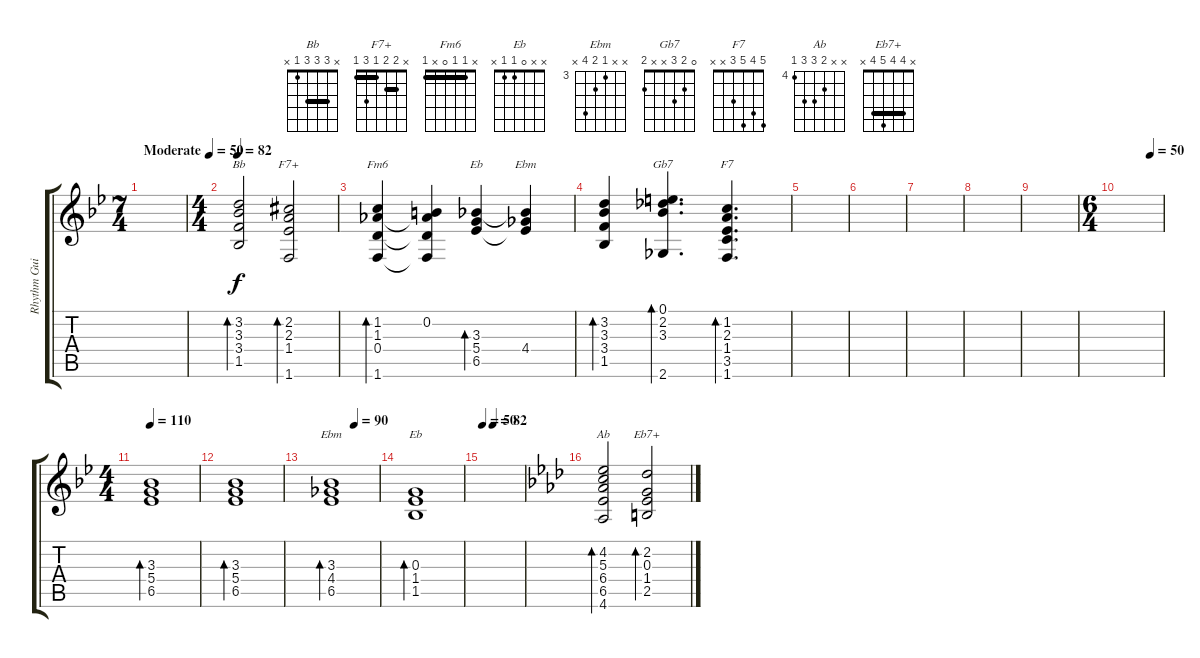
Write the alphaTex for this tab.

\track ("Rhythm Guitars" "Rhythm Gui") {instrument electricguitarjazz}
\staff {score tabs}
\tuning (E4 B3 G3 D3 A2 E2) {hide}
\chord ("Bb" x 3 3 3 1 x) {barre 3}
\chord ("F7+" x 2 2 1 3 1) {barre (1 2)}
\chord ("Fm6" x 1 1 0 x 1) {barre 1}
\chord ("Eb" x x 3 5 6 x) {firstfret 3}
\chord ("Ebm" 2 4 3 1 x x)
\chord ("Gb7" 0 2 3 x x 2)
\chord ("F7" 5 4 5 3 x x)
\chord ("Ebm" x x 3 4 6 x) {firstfret 3}
\chord ("Eb" x x 0 1 1 x)
\chord ("Ab" x x 5 6 6 4) {firstfret 4}
\chord ("Eb7+" x 4 4 5 4 x) {barre 4}
\ts (7 4)
\tempo (50 "Moderate")
\tempo 100
\tempo (50 "Moderate")
\clef g2
\ks bb
|
\ts (4 4)
\tempo 82
(3.2 3.3 3.4 1.5).2{bd 60 ch "Bb"} (2.2{acc #} 2.3 1.4 1.6).2{bd 60 ch "F7+"} |
(1.2 1.3 0.4 1.6).4{bd 60 ch "Fm6"} (0.2 1.3{t} 0.4{t} 1.6{t}).4 (3.3 5.4 6.5).4{bd 60 ch "Eb"} (3.3{t} 4.4 6.5{t}).4{ch "Ebm"} |
(3.2 3.3 3.4 1.5).4{bd 60} (0.1 2.2 3.3 2.6).4{d bd 60 ch "Gb7"} (1.2 2.3 1.4 3.5 1.6).4{d bd 60 ch "F7"} |
|
|
|
|
|
\ts (6 4)
\tempo (50 0.7222222222222222)
|
\ts (4 4)
\tempo 110
(3.3 5.4 6.5).1{bd 60} |
(3.3 5.4 6.5).1{bd 60} |
\tempo (90 0.5)
(3.3 4.4 6.5).1{bd 60 ch "Ebm"} |
(0.3 1.4 1.5).1{bd 60 ch "Eb"} |
\tempo 50
\tempo (82 0.25)
|
\ks ab
(4.2 5.3 6.4 6.5 4.6).2{bd 60 ch "Ab"} (2.2 0.3 1.4 2.5).2{bd 60 ch "Eb7+"}
